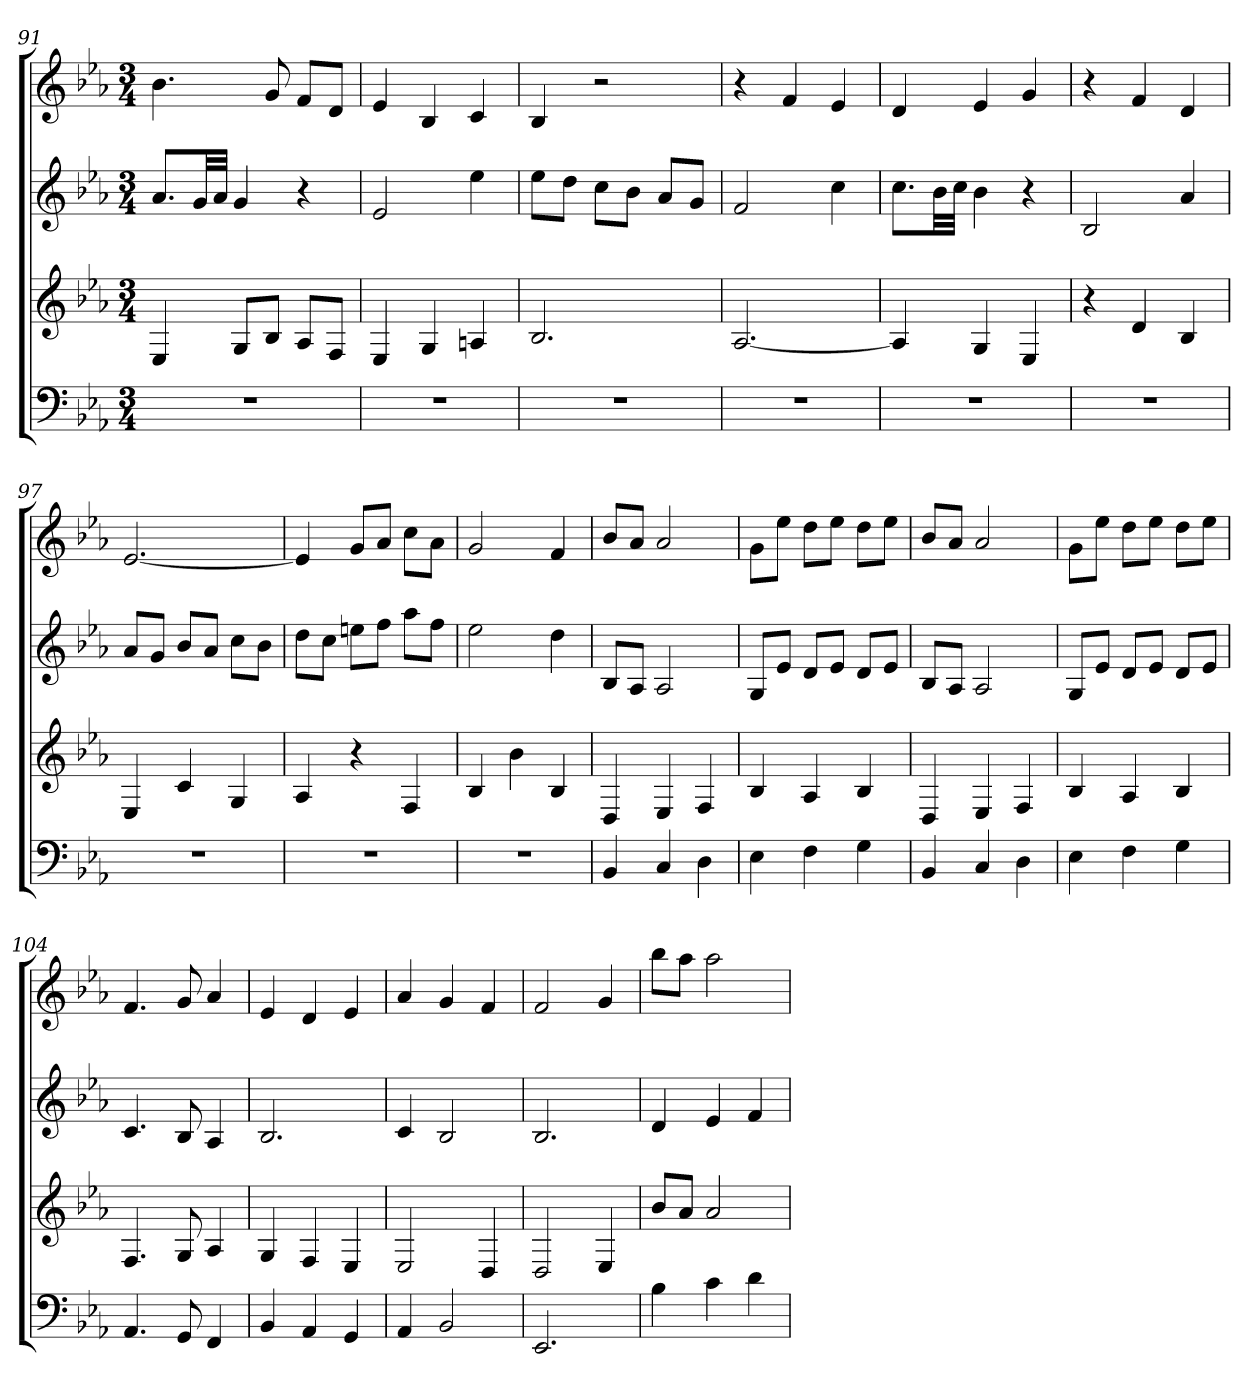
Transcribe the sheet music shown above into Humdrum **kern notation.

**kern	**kern	**kern	**kern
*part4	*part3	*part2	*part1
*staff4	*staff3	*staff2	*staff1
*k[b-e-a-]	*k[b-e-a-]	*k[b-e-a-]	*k[b-e-a-]
*E-:	*E-:	*E-:	*E-:
*M3/4	*M3/4	*M3/4	*M3/4
=91	=91	=91	=91
2.r	4E-	8.a-L	4.b-
.	.	32gLL	.
.	.	32a-JJJ	.
.	8GL	4g	.
.	8B-J	.	8g
.	8A-L	4r	8fL
.	8FJ	.	8dJ
=92	=92	=92	=92
2.r	4E-	2e-	4e-
.	4G	.	4B-
.	4An	4ee-	4c
=93	=93	=93	=93
2.r	2.B-	8ee-L	4B-
.	.	8ddJ	.
.	.	8ccL	2r
.	.	8b-J	.
.	.	8a-L	.
.	.	8gJ	.
=94	=94	=94	=94
2.r	[2.A-	2f	4r
.	.	.	4f
.	.	4cc	4e-
=95	=95	=95	=95
2.r	4A-]	8.ccL	4d
.	.	32b-LL	.
.	.	32ccJJJ	.
.	4G	4b-	4e-
.	4E-	4r	4g
=96	=96	=96	=96
2.r	4r	2B-	4r
.	4d	.	4f
.	4B-	4a-	4d
=97	=97	=97	=97
2.r	4E-	8a-L	[2.e-
.	.	8gJ	.
.	4c	8b-L	.
.	.	8a-J	.
.	4G	8ccL	.
.	.	8b-J	.
=98	=98	=98	=98
2.r	4A-	8ddL	4e-]
.	.	8ccJ	.
.	4r	8eenL	8gL
.	.	8ffJ	8a-J
.	4F	8aa-L	8ccL
.	.	8ffJ	8a-J
=99	=99	=99	=99
2.r	4B-	2ee-	2g
.	4b-	.	.
.	4B-	4dd	4f
=100	=100	=100	=100
4BB-	4D	8B-L	8b-L
.	.	8A-J	8a-J
4C	4E-	2A-	2a-
4D	4F	.	.
=101	=101	=101	=101
4E-	4B-	8GL	8gL
.	.	8e-J	8ee-J
4F	4A-	8dL	8ddL
.	.	8e-J	8ee-J
4G	4B-	8dL	8ddL
.	.	8e-J	8ee-J
=102	=102	=102	=102
4BB-	4D	8B-L	8b-L
.	.	8A-J	8a-J
4C	4E-	2A-	2a-
4D	4F	.	.
=103	=103	=103	=103
4E-	4B-	8GL	8gL
.	.	8e-J	8ee-J
4F	4A-	8dL	8ddL
.	.	8e-J	8ee-J
4G	4B-	8dL	8ddL
.	.	8e-J	8ee-J
=104	=104	=104	=104
4.AA-	4.F	4.c	4.f
8GG	8G	8B-	8g
4FF	4A-	4A-	4a-
=105	=105	=105	=105
4BB-	4G	2.B-	4e-
4AA-	4F	.	4d
4GG	4E-	.	4e-
=106	=106	=106	=106
4AA-	2E-	4c	4a-
2BB-	.	2B-	4g
.	4D	.	4f
=107	=107	=107	=107
2.EE-	2D	2.B-	2f
.	4E-	.	4g
=108	=108	=108	=108
4B-	8b-L	4d	8bb-L
.	8a-J	.	8aa-J
4c	2a-	4e-	2aa-
4d	.	4f	.
=	=	=	=
*-	*-	*-	*-
